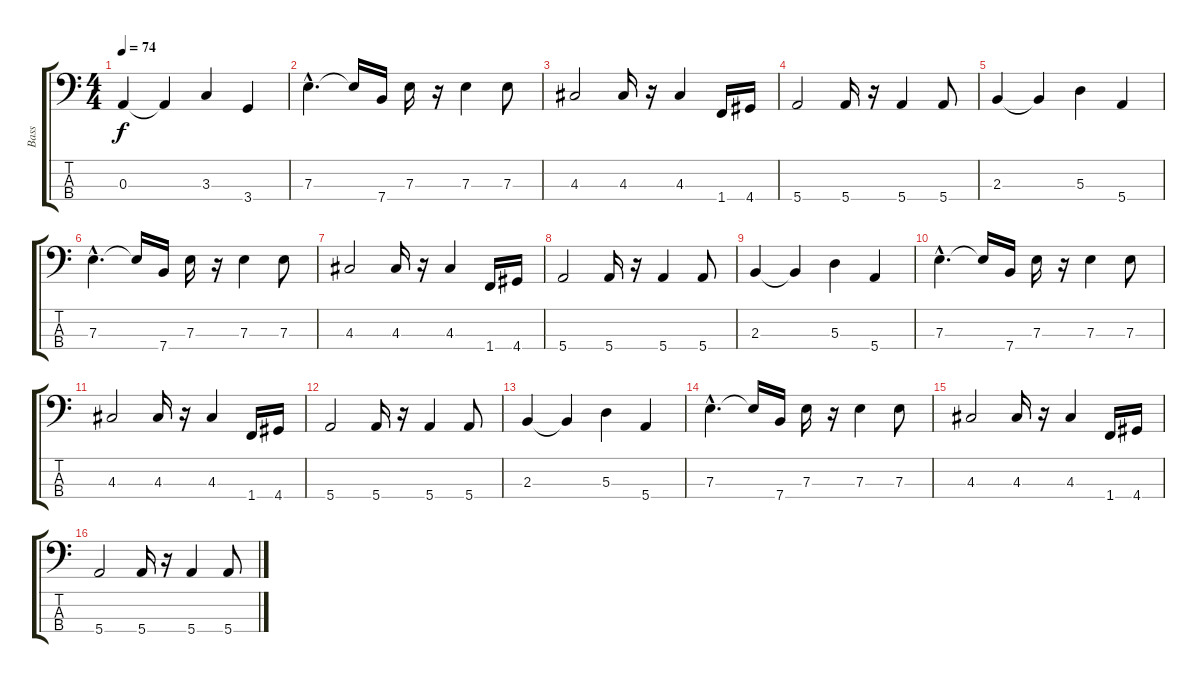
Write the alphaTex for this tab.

\track ("Bass" "Bass") {instrument electricbassfinger}
\staff {score tabs}
\tuning (G2 D2 A1 E1) {hide}
\ts (4 4)
\tempo 74
\clef f4
\ks c
0.3.4{dy f} 0.3{t}.4 3.3.4 3.4.4 |
7.3{hac}.4{d} 7.3{t}.16 7.4.16 7.3.16 r.16 7.3.4 7.3.8 |
4.3.2 4.3.16 r.16 4.3.4 1.4.16 4.4.16 |
5.4.2 5.4.16 r.16 5.4.4 5.4.8 |
2.3.4 2.3{t}.4 5.3.4 5.4.4 |
7.3{hac}.4{d} 7.3{t}.16 7.4.16 7.3.16 r.16 7.3.4 7.3.8 |
4.3.2 4.3.16 r.16 4.3.4 1.4.16 4.4.16 |
5.4.2 5.4.16 r.16 5.4.4 5.4.8 |
2.3.4 2.3{t}.4 5.3.4 5.4.4 |
7.3{hac}.4{d} 7.3{t}.16 7.4.16 7.3.16 r.16 7.3.4 7.3.8 |
4.3.2 4.3.16 r.16 4.3.4 1.4.16 4.4.16 |
5.4.2 5.4.16 r.16 5.4.4 5.4.8 |
2.3.4 2.3{t}.4 5.3.4 5.4.4 |
7.3{hac}.4{d} 7.3{t}.16 7.4.16 7.3.16 r.16 7.3.4 7.3.8 |
4.3.2 4.3.16 r.16 4.3.4 1.4.16 4.4.16 |
5.4.2 5.4.16 r.16 5.4.4 5.4.8
